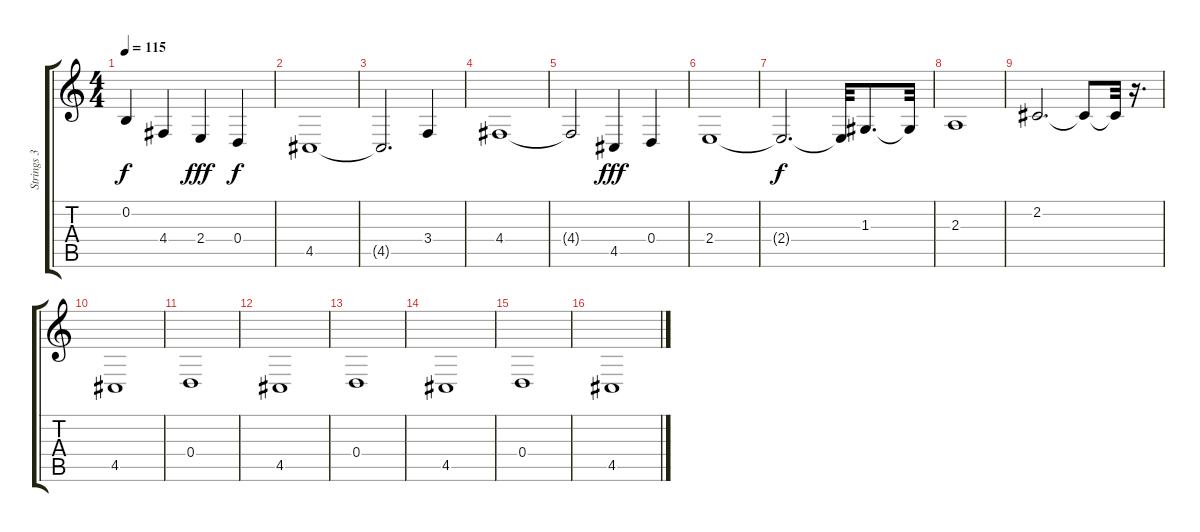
\track ("Strings 3" "Strings 3") {instrument stringensemble1}
\staff {score tabs}
\tuning (E4 B3 G3 D3 A2 E2) {hide}
\ts (4 4)
\tempo 115
\clef g2
\ks c
0.2{t}.4{dy f} 4.4.4 2.4.4{dy fff} 0.4.4{dy f} |
4.5.1 |
4.5{t}.2{d} 3.4.4 |
4.4.1 |
4.4{t}.2 4.5.4{dy fff} 0.4.4 |
2.4.1 |
2.4{t}.2{d dy f} 2.4{t}.32 1.3.8{d} 1.3{t}.32 |
2.3.1 |
2.2.2{d} 2.2{t}.8 2.2{t}.32 r.16{d} |
4.5.1 |
0.4.1{volume 16} |
4.5.1{volume 8} |
0.4.1{volume 16} |
4.5.1{volume 8} |
0.4.1{volume 16} |
4.5.1{volume 8}
